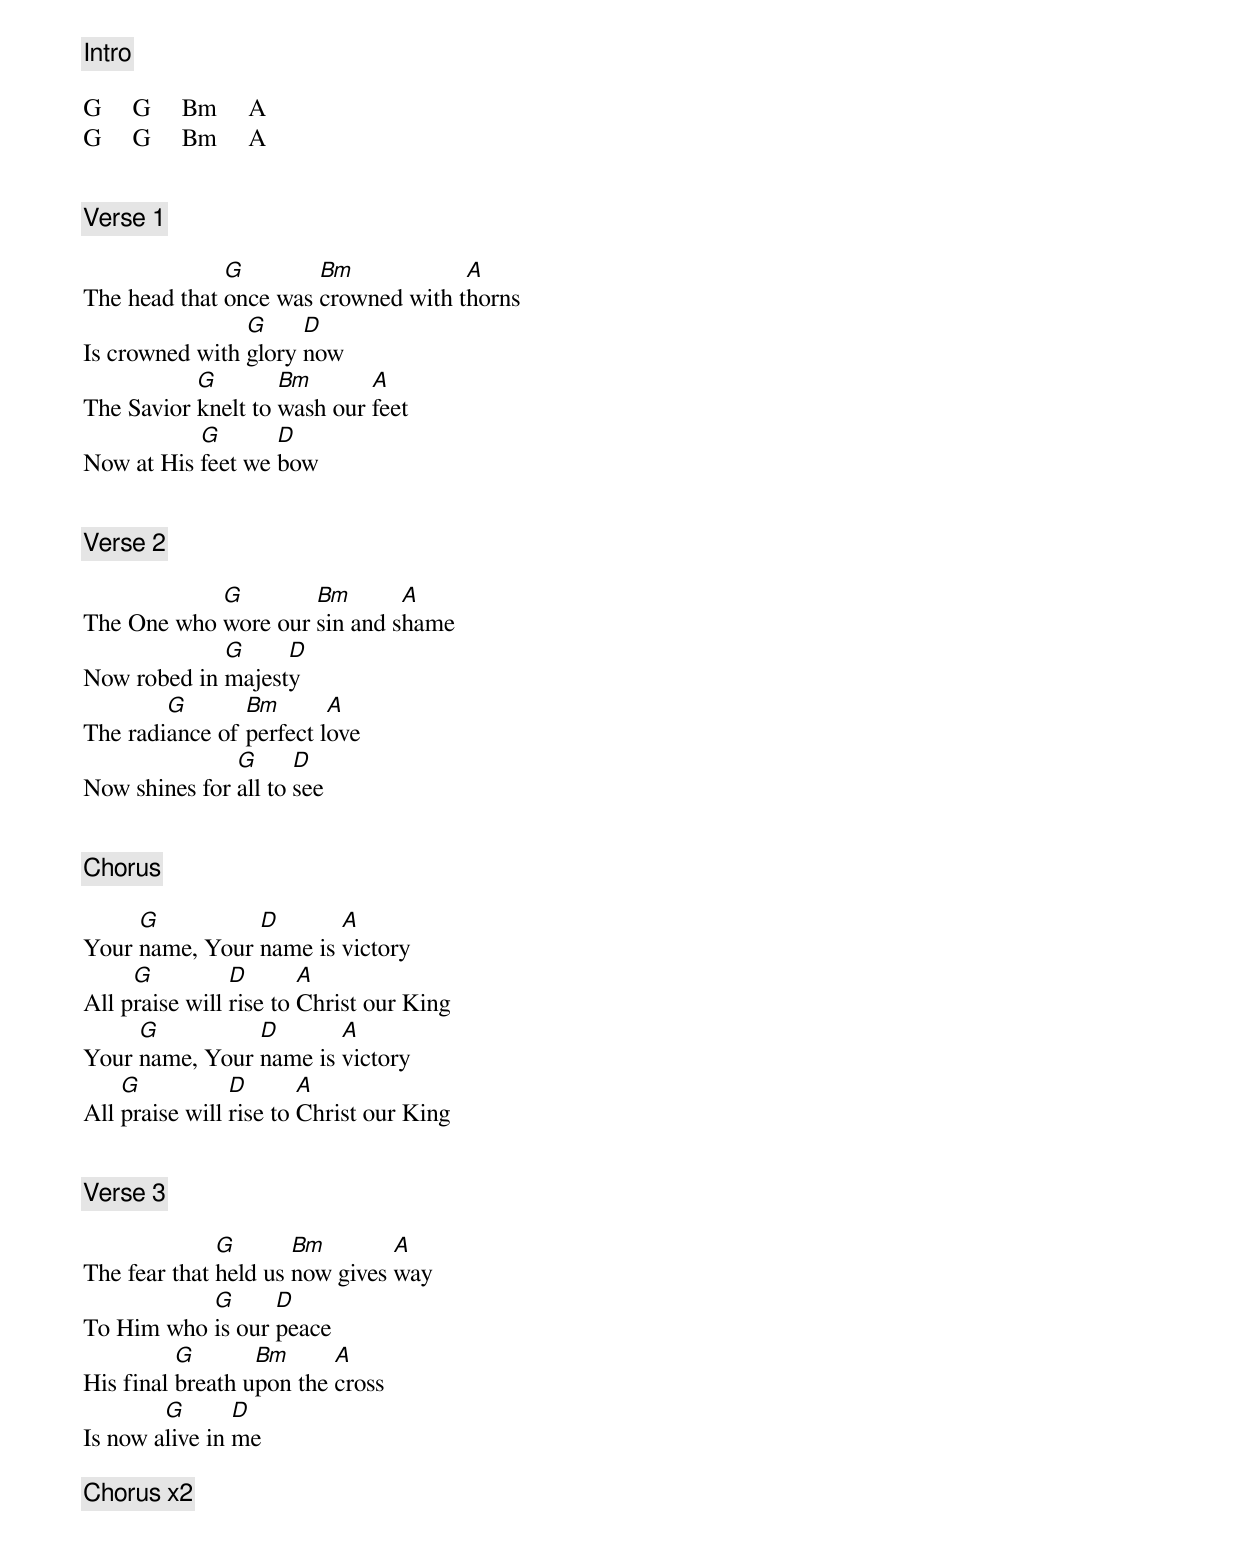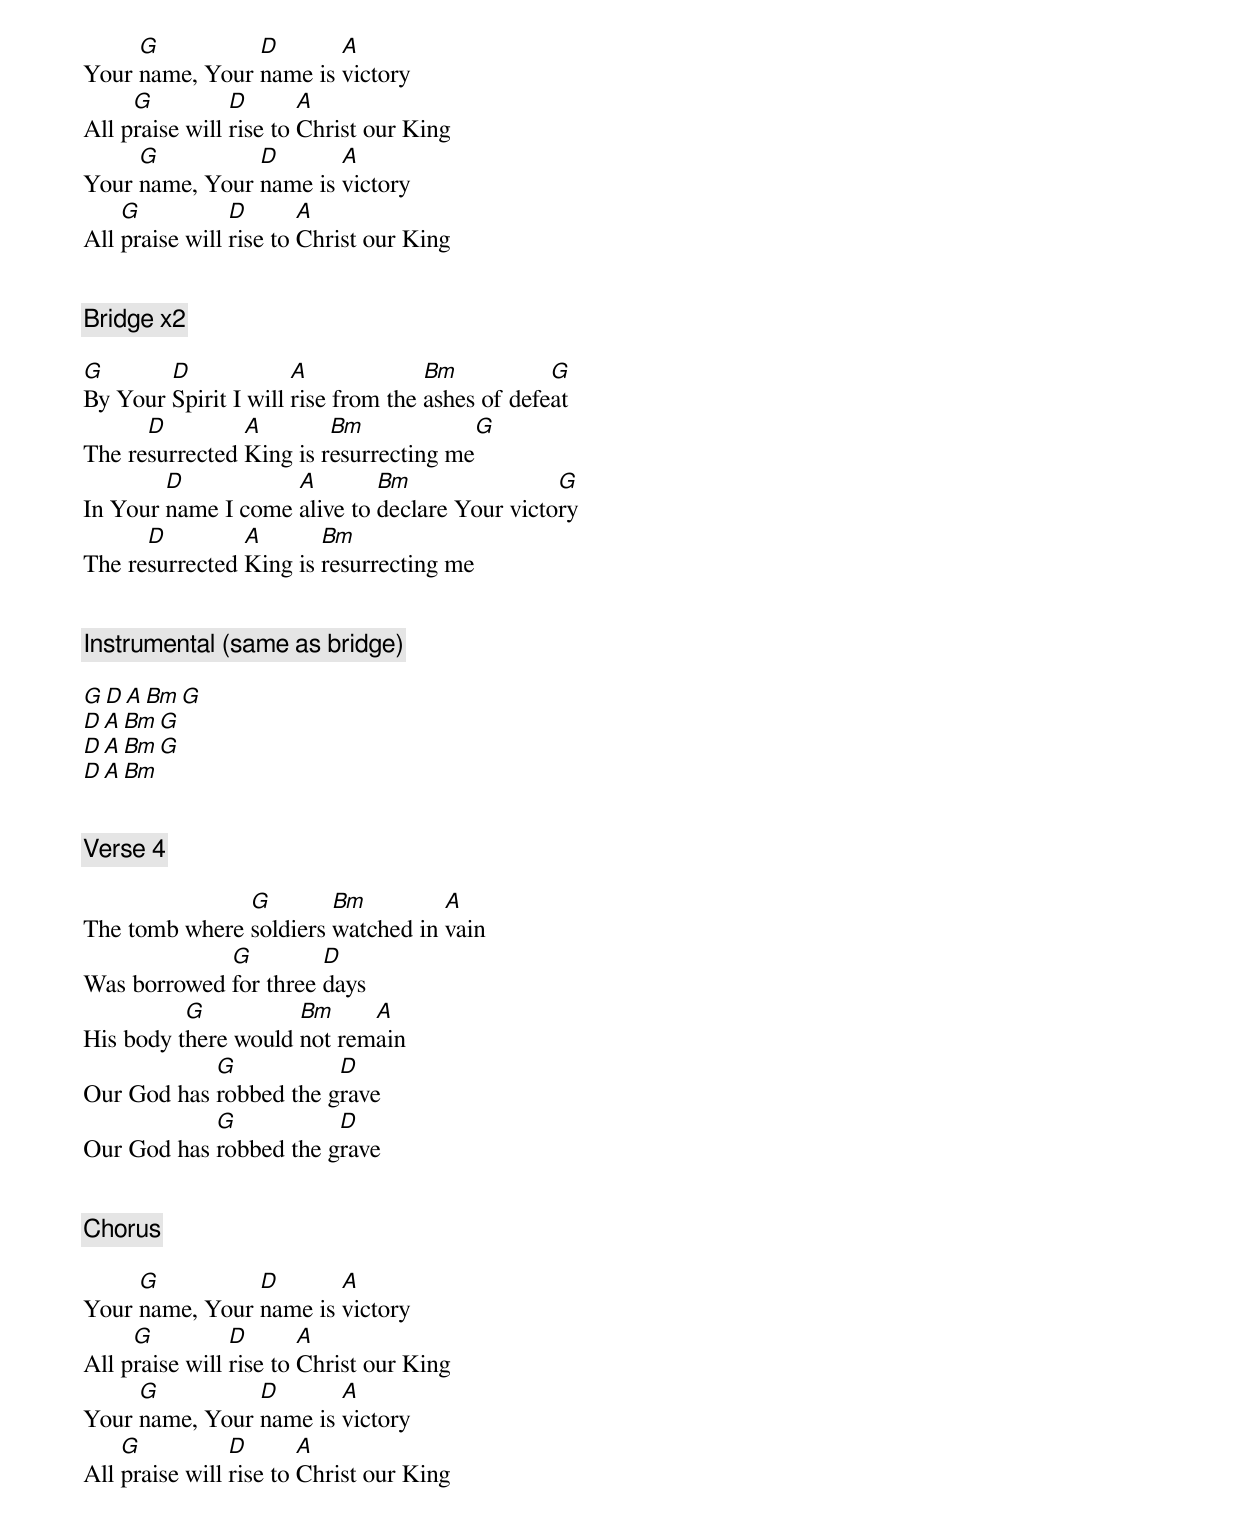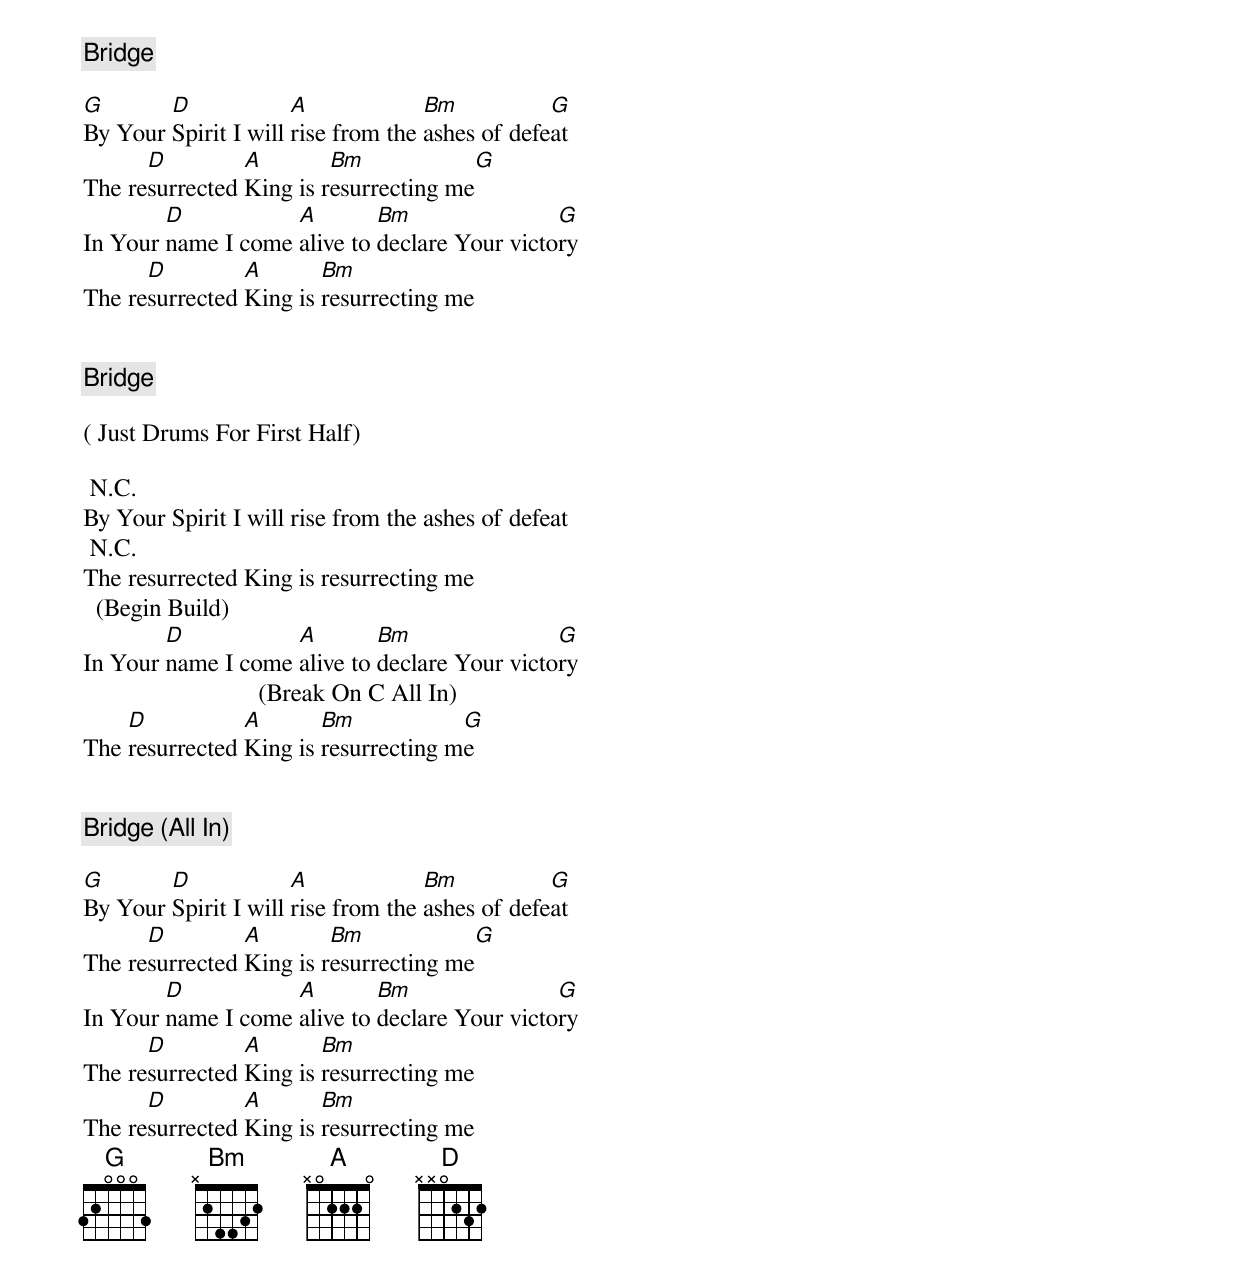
[Intro]

G     G     Bm     A
G     G     Bm     A


[Verse 1]

              G        Bm            A
The head that once was crowned with thorns
                G     D
Is crowned with glory now
           G        Bm       A
The Savior knelt to wash our feet
           G       D
Now at His feet we bow


[Verse 2]

            G        Bm       A
The One who wore our sin and shame
             G     D
Now robed in majesty
        G       Bm       A
The radiance of perfect love
               G      D
Now shines for all to see


[Chorus]

     G          D       A
Your name, Your name is victory
     G          D       A
All praise will rise to Christ our King
     G          D       A
Your name, Your name is victory
    G           D       A
All praise will rise to Christ our King


[Verse 3]

              G       Bm        A
The fear that held us now gives way
           G      D
To Him who is our peace
          G       Bm      A
His final breath upon the cross
        G       D
Is now alive in me

[Chorus] x2

     G          D       A
Your name, Your name is victory
     G          D       A
All praise will rise to Christ our King
     G          D       A
Your name, Your name is victory
    G           D       A
All praise will rise to Christ our King


[Bridge] x2

G       D             A             Bm           G
By Your Spirit I will rise from the ashes of defeat
      D         A        Bm               G
The resurrected King is resurrecting me
        D           A        Bm                G
In Your name I come alive to declare Your victory
      D         A       Bm
The resurrected King is resurrecting me


[Instrumental] (same as bridge)

G D A Bm G
D A Bm G
D A Bm G
D A Bm


[Verse 4]

               G        Bm         A
The tomb where soldiers watched in vain
             G         D
Was borrowed for three days
          G          Bm     A
His body there would not remain
            G           D
Our God has robbed the grave
            G           D
Our God has robbed the grave


[Chorus]

     G          D       A
Your name, Your name is victory
     G          D       A
All praise will rise to Christ our King
     G          D       A
Your name, Your name is victory
    G           D       A
All praise will rise to Christ our King


[Bridge]

G       D             A             Bm           G
By Your Spirit I will rise from the ashes of defeat
      D         A        Bm               G
The resurrected King is resurrecting me
        D           A        Bm                G
In Your name I come alive to declare Your victory
      D         A       Bm
The resurrected King is resurrecting me


[Bridge]

( Just Drums For First Half)

 N.C.
By Your Spirit I will rise from the ashes of defeat
 N.C.
The resurrected King is resurrecting me
  (Begin Build)
        D           A        Bm                G
In Your name I come alive to declare Your victory
                            (Break On C All In)
    D           A       Bm            G
The resurrected King is resurrecting me


[Bridge] (All In)

G       D             A             Bm           G
By Your Spirit I will rise from the ashes of defeat
      D         A        Bm               G
The resurrected King is resurrecting me
        D           A        Bm                G
In Your name I come alive to declare Your victory
      D         A       Bm
The resurrected King is resurrecting me
      D         A       Bm
The resurrected King is resurrecting me
